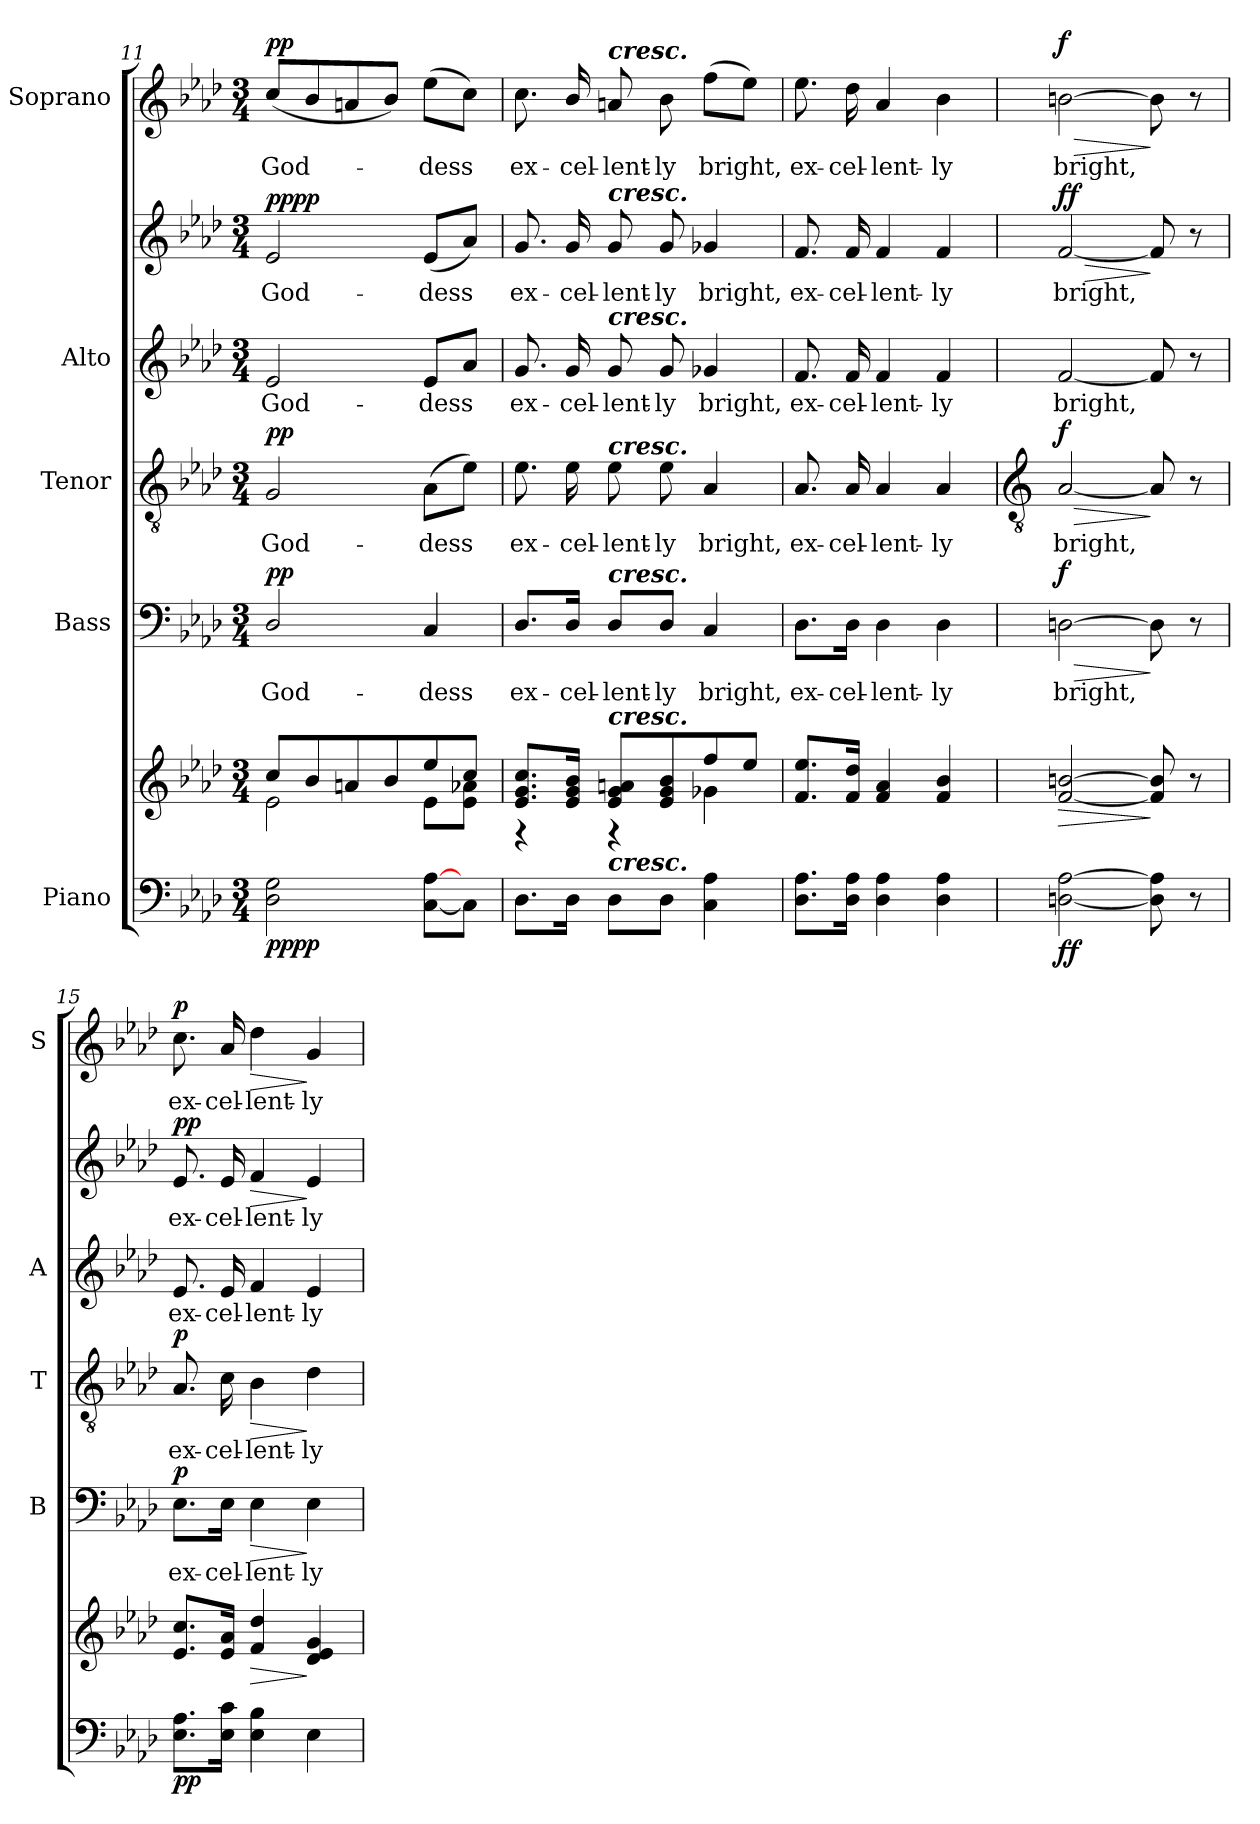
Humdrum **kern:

**kern	**kern	**dynam	**kern	**text	**dynam	**kern	**text	**dynam	**kern	**text	**kern	**text	**dynam	**kern	**text	**dynam
*part5	*part5	*part5	*part4	*part4	*part4	*part3	*part3	*part3	*part2	*part2	*part2	*part2	*part2	*part1	*part1	*part1
*staff7	*staff6	*staff6/7	*staff5	*staff5	*staff5	*staff4	*staff4	*staff4	*staff3	*staff3	*staff2	*staff2	*staff2/3	*staff1	*staff1	*staff1
*I"Piano	*	*	*I"Bass	*	*	*I"Tenor	*	*	*I"Alto	*	*	*	*	*I"Soprano	*	*
*	*	*	*I'B	*	*	*I'T	*	*	*I'A	*	*	*	*	*I'S	*	*
*clefF4	*clefG2	*	*clefF4	*	*	*clefGv2	*	*	*	*	*clefG2	*	*	*clefG2	*	*
*k[b-e-a-d-]	*k[b-e-a-d-]	*	*k[b-e-a-d-]	*	*	*k[b-e-a-d-]	*	*	*k[b-e-a-d-]	*	*k[b-e-a-d-]	*	*	*k[b-e-a-d-]	*	*
*A-:	*A-:	*	*A-:	*	*	*A-:	*	*	*A-:	*	*A-:	*	*	*A-:	*	*
*M3/4	*M3/4	*	*M3/4	*	*	*M3/4	*	*	*M3/4	*	*M3/4	*	*	*M3/4	*	*
=11	=11	=11	=11	=11	=11	=11	=11	=11	=11	=11	=11	=11	=11	=11	=11	=11
*	*^	*	*	*	*	*	*	*	*	*	*	*	*	*	*	*
!	!	!	!LO:DY:b=2	!	!LO:LY:b	!	!	!LO:LY:b	!	!	!LO:LY:b	!	!LO:LY:b	!	!	!LO:LY:b	!
!	!	!	!LO:DY:n=1:b	!	!	!LO:DY:b	!	!	!LO:DY:b	!	!	!	!	!LO:DY:b=2	!	!	!
!	!	!	!	!	!	!	!	!	!	!	!	!	!	!LO:DY:n=1:b	!	!	!LO:DY:b
2D-\ 2G\	8cc/L	2e-\	pp pp	2D-/	God-	pp	2G	God-	pp	2e-	God-	2e-	God-	pp pp	(>8ccL	God-	pp
.	8b-/	.	.	.	.	.	.	.	.	.	.	.	.	.	8b-/	.	.
.	8an/	.	.	.	.	.	.	.	.	.	.	.	.	.	8an	.	.
.	8b-/	.	.	.	.	.	.	.	.	.	.	.	.	.	8b-J)	.	.
!	!	!	!	!	!LO:LY:b	!	!	!LO:LY:b	!	!	!LO:LY:b	!	!LO:LY:b	!	!	!LO:LY:b	!
[8C [8A-L	8ee-/	8e-\L	.	4C	-dess	.	(8A-L	-dess	.	8e-L	-dess	(<8e-L	-dess	.	(>8ee-L	dess	.
8CJ]	8cc/J	8e-\ 8a-X\J	.	.	.	.	8e-J)	.	.	8a-J	.	8a-J)	.	.	8ccJ)	.	.
=12	=12	=12	=12	=12	=12	=12	=12	=12	=12	=12	=12	=12	=12	=12	=12	=12	=12
!	!	!	!	!	!LO:LY:b	!	!	!LO:LY:b	!	!	!LO:LY:b	!	!LO:LY:b	!	!	!LO:LY:b	!
8.D-\L	8.e-/ 8.g/ 8.cc/L	4r	.	8.D-/L	ex-	.	8.e-	ex-	.	8.g	ex-	8.g	ex-	.	8.cc	ex-	.
!	!	!	!	!	!LO:LY:b	!	!	!LO:LY:b	!	!	!LO:LY:b	!	!LO:LY:b	!	!	!LO:LY:b	!
16D-\J	16e-/ 16g/ 16b-/J	.	.	16D-/Jk	-cel-	.	16e-	-cel-	.	16g	-cel-	16g	-cel-	.	16b-/	-cel-	.
!	!	!	!	!	!	!	!	!	!	!	!	!	!	!	!LO:TX:a:Bi:t=cresc.	!	!
!	!	!	!	!	!	!	!	!	!	!	!	!LO:TX:a:Bi:t=cresc.	!	!	!	!	!
!	!	!	!	!	!	!	!	!	!	!LO:TX:a:Bi:t=cresc.	!	!	!	!	!	!	!
!	!	!	!	!	!	!	!LO:TX:a:Bi:t=cresc.	!	!	!	!	!	!	!	!	!	!
!	!	!	!	!LO:TX:a:Bi:t=cresc.	!	!	!	!	!	!	!	!	!	!	!	!	!
!	!LO:TX:a:Bi:t=cresc.	!	!	!	!	!	!	!	!	!	!	!	!	!	!	!	!
!LO:TX:a:Bi:t=cresc.	!	!	!	!	!	!	!	!	!	!	!	!	!	!	!	!	!
!	!	!	!	!	!LO:LY:b	!	!	!LO:LY:b	!	!	!LO:LY:b	!	!LO:LY:b	!	!	!LO:LY:b	!
8D-\L	8e-/ 8g/ 8an/L	4r	.	8D-/L	-lent-	.	8e-	-lent-	.	8g	-lent-	8g	-lent-	.	8an	-lent-	.
!	!	!	!	!	!LO:LY:b	!	!	!LO:LY:b	!	!	!LO:LY:b	!	!LO:LY:b	!	!	!LO:LY:b	!
8D-\J	8e-/ 8g/ 8b-/	.	.	8D-/J	-ly	.	8e-	-ly	.	8g	-ly	8g	-ly	.	8b-	-ly	.
!	!	!	!	!	!LO:LY:b	!	!	!LO:LY:b	!	!	!LO:LY:b	!	!LO:LY:b	!	!	!LO:LY:b	!
4C 4A-	8ff/	4g-X\	.	4C	bright,	.	4A-	bright,	.	4g-X	bright,	4g-X	bright,	.	(>8ffL	bright,	.
.	8ee-/J	.	.	.	.	.	.	.	.	.	.	.	.	.	8ee-J)	.	.
*	*v	*v	*	*	*	*	*	*	*	*	*	*	*	*	*	*	*
=13	=13	=13	=13	=13	=13	=13	=13	=13	=13	=13	=13	=13	=13	=13	=13	=13
!	!	!	!	!LO:LY:b	!	!	!LO:LY:b	!	!	!LO:LY:b	!	!LO:LY:b	!	!	!LO:LY:b	!
8.D- 8.A-L	8.f/ 8.ee-/L	.	8.D-\L	ex-	.	8.A-	ex-	.	8.f	ex-	8.f	ex-	.	8.ee-	ex-	.
!	!	!	!	!LO:LY:b	!	!	!LO:LY:b	!	!	!LO:LY:b	!	!LO:LY:b	!	!	!LO:LY:b	!
16D- 16A-J	16f/ 16dd-/J	.	16D-\Jk	-cel-	.	16A-	-cel-	.	16f	-cel-	16f	-cel-	.	16dd-	-cel-	.
!	!	!	!	!LO:LY:b	!	!	!LO:LY:b	!	!	!LO:LY:b	!	!LO:LY:b	!	!	!LO:LY:b	!
4D- 4A-	4f/ 4a-/	.	4D-	-lent-	.	4A-	-lent-	.	4f	-lent-	4f	-lent-	.	4a-	-lent-	.
!	!	!	!	!LO:LY:b	!	!	!LO:LY:b	!	!	!LO:LY:b	!	!LO:LY:b	!	!	!LO:LY:b	!
4D- 4A-	4f/ 4b-/	.	4D-	-ly	.	4A-	-ly	.	4f	-ly	4f	-ly	.	4b-	-ly	.
!!LO:LB:g=z
=14	=14	=14	=14	=14	=14	=14	=14	=14	=14	=14	=14	=14	=14	=14	=14	=14
*	*	*	*	*	*	*clefGv2	*	*	*	*	*	*	*	*	*	*
!	!	!LO:HP:b	!	!LO:LY:b	!LO:HP:b	!	!LO:LY:b	!LO:HP:b	!	!LO:LY:b	!	!LO:LY:b	!LO:HP:b	!	!LO:LY:b	!LO:HP:b
!	!	!LO:DY:n=1:b=2	!	!	!	!	!	!	!	!	!	!	!	!	!	!
!	!	!LO:DY:n=2:b	!	!	!LO:DY:n=1:b	!	!	!LO:DY:n=1:b	!	!	!	!	!LO:DY:n=1:b=2	!	!	!
!	!	!	!	!	!	!	!	!	!	!	!	!	!LO:DY:n=2:b	!	!	!LO:DY:n=1:b
[2Dn [2A-	[2f [2bn	> f f	[2Dn	bright,	> f	[2A-	bright,	> f	[2f	bright,	[2f	bright,	> f f	[2bn	bright,	> f
8D] 8A-]	8f] 8b]	]	8D]	.	]	8A-]	.	]	8f]	.	8f]	.	]	8b]	.	]
8r	8r	.	8r	.	.	8r	.	.	8r	.	8r	.	.	8r	.	.
=15	=15	=15	=15	=15	=15	=15	=15	=15	=15	=15	=15	=15	=15	=15	=15	=15
!	!	!LO:DY:b=2	!	!LO:LY:b	!	!	!LO:LY:b	!	!	!LO:LY:b	!	!LO:LY:b	!	!	!LO:LY:b	!
!	!	!LO:DY:n=1:b	!	!	!LO:DY:b	!	!	!LO:DY:b	!	!	!	!	!LO:DY:b=2	!	!	!
!	!	!	!	!	!	!	!	!	!	!	!	!	!LO:DY:n=1:b	!	!	!LO:DY:b
8.E- 8.A-L	8.e- 8.ccL	p p	8.E-\L	ex-	p	8.A-	ex-	p	8.e-	ex-	8.e-	ex-	p p	8.cc	ex-	p
!	!	!	!	!LO:LY:b	!	!	!LO:LY:b	!	!	!LO:LY:b	!	!LO:LY:b	!	!	!LO:LY:b	!
16E- 16cJ	16e- 16a-J	.	16E-\Jk	-cel-	.	16c	-cel-	.	16e-	-cel-	16e-	-cel-	.	16a-	-cel-	.
!	!	!LO:HP:b	!	!LO:LY:b	!LO:HP:b	!	!LO:LY:b	!LO:HP:b	!	!LO:LY:b	!	!LO:LY:b	!LO:HP:b	!	!LO:LY:b	!LO:HP:b
4E- 4B-	4f 4dd-	>	4E-	-lent-	>	4B-	-lent-	>	4f	-lent-	4f	-lent-	>	4dd-	-lent-	>
!	!	!	!	!LO:LY:b	!	!	!LO:LY:b	!	!	!LO:LY:b	!	!LO:LY:b	!	!	!LO:LY:b	!
4E-	4d- 4e- 4g	]	4E-	-ly	]	4d-	-ly	]	4e-	-ly	4e-	-ly	]	4g	-ly	]
=	=	=	=	=	=	=	=	=	=	=	=	=	=	=	=	=
*-	*-	*-	*-	*-	*-	*-	*-	*-	*-	*-	*-	*-	*-	*-	*-	*-
